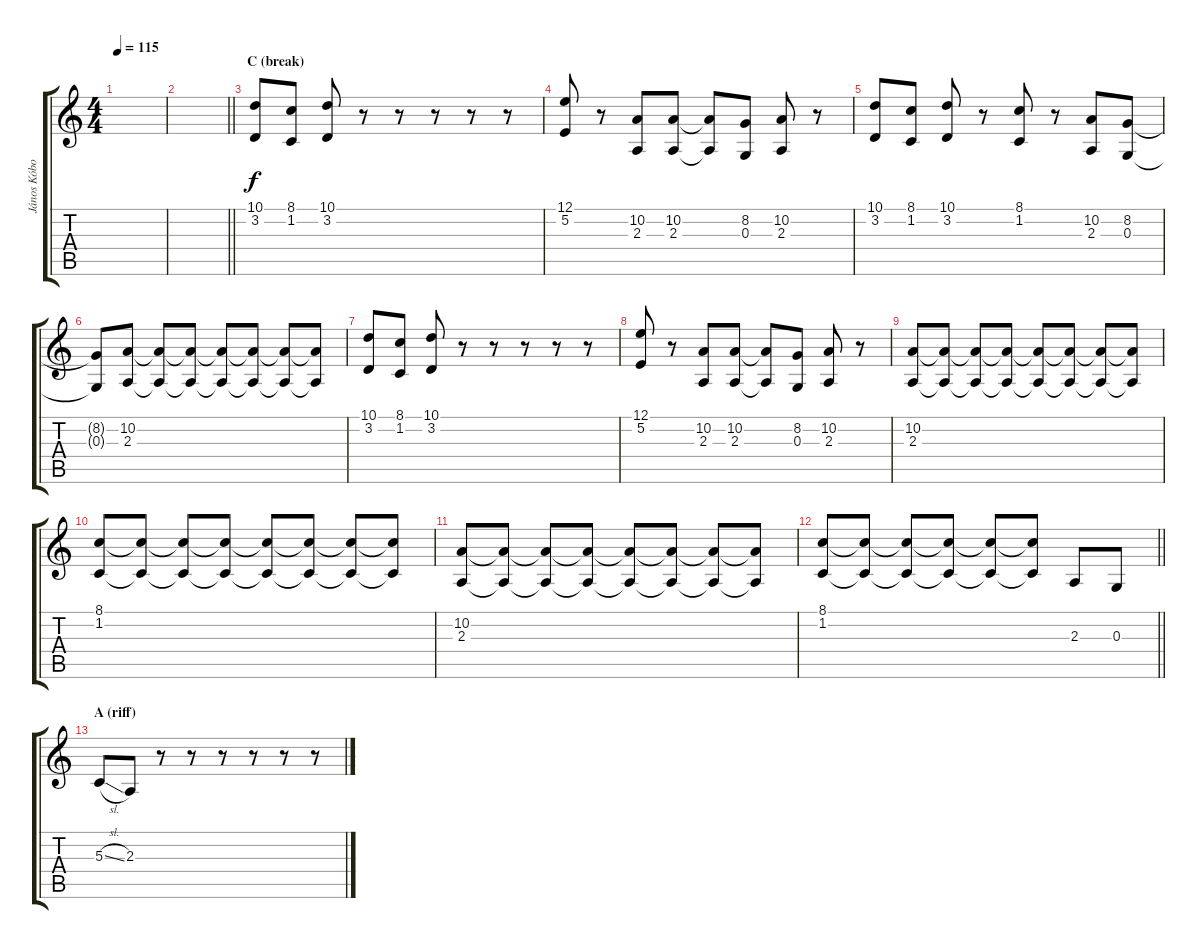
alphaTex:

\track ("János Kóbor \"Mecky\" (Vocal)" "János Kóbo") {instrument oboe}
\staff {score tabs}
\tuning (E4 B3 G3 D3 A2 E2) {hide}
\ts (4 4)
\tempo 115
\clef g2
\ks c
|
\barLineRight lightlight
|
\section ("" "C (break)")
(10.1 3.2).8 (8.1 1.2).8 (10.1 3.2).8 r.8 r.8 r.8 r.8 r.8 |
(12.1 5.2).8 r.8 (10.2 2.3).8 (10.2 2.3).8 (10.2{t} 2.3{t}).8 (8.2 0.3).8 (10.2 2.3).8 r.8 |
(10.1 3.2).8 (8.1 1.2).8 (10.1 3.2).8 r.8 (8.1 1.2).8 r.8 (10.2 2.3).8 (8.2 0.3).8 |
(8.2{t} 0.3{t}).8 (10.2 2.3).8 (10.2{t} 2.3{t}).8 (10.2{t} 2.3{t}).8 (10.2{t} 2.3{t}).8 (10.2{t} 2.3{t}).8 (10.2{t} 2.3{t}).8 (10.2{t} 2.3{t}).8 |
(10.1 3.2).8 (8.1 1.2).8 (10.1 3.2).8 r.8 r.8 r.8 r.8 r.8 |
(12.1 5.2).8 r.8 (10.2 2.3).8 (10.2 2.3).8 (10.2{t} 2.3{t}).8 (8.2 0.3).8 (10.2 2.3).8 r.8 |
(10.2 2.3).8 (10.2{t} 2.3{t}).8 (10.2{t} 2.3{t}).8 (10.2{t} 2.3{t}).8 (10.2{t} 2.3{t}).8 (10.2{t} 2.3{t}).8 (10.2{t} 2.3{t}).8 (10.2{t} 2.3{t}).8 |
(8.1 1.2).8 (8.1{t} 1.2{t}).8 (8.1{t} 1.2{t}).8 (8.1{t} 1.2{t}).8 (8.1{t} 1.2{t}).8 (8.1{t} 1.2{t}).8 (8.1{t} 1.2{t}).8 (8.1{t} 1.2{t}).8 |
(10.2 2.3).8 (10.2{t} 2.3{t}).8 (10.2{t} 2.3{t}).8 (10.2{t} 2.3{t}).8 (10.2{t} 2.3{t}).8 (10.2{t} 2.3{t}).8 (10.2{t} 2.3{t}).8 (10.2{t} 2.3{t}).8 |
\barLineRight lightlight
(8.1 1.2).8 (8.1{t} 1.2{t}).8 (8.1{t} 1.2{t}).8 (8.1{t} 1.2{t}).8 (8.1{t} 1.2{t}).8 (8.1{t} 1.2{t}).8 2.3.8 0.3.8 |
\section ("" "A (riff)")
5.3{sl}.8 2.3.8 r.8 r.8 r.8 r.8 r.8 r.8
